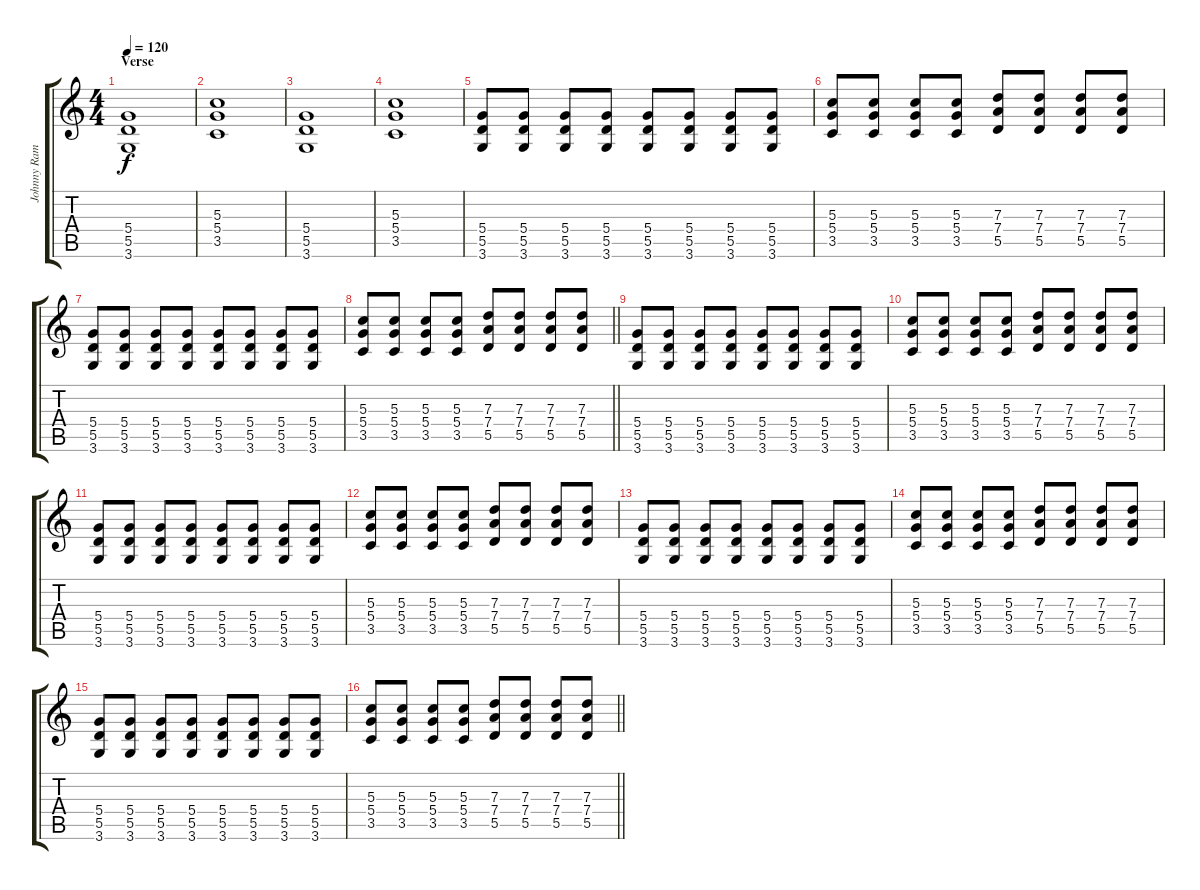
\track ("Johnny Ramone" "Johnny Ram") {instrument distortionguitar}
\staff {score tabs}
\tuning (E4 B3 G3 D3 A2 E2) {hide}
\ts (4 4)
\section ("" "Verse")
\tempo 120
\clef g2
\ks c
(5.4 5.5 3.6).1{dy f} |
(5.3 5.4 3.5).1 |
(5.4 5.5 3.6).1 |
(5.3 5.4 3.5).1 |
(5.4 5.5 3.6).8 (5.4 5.5 3.6).8 (5.4 5.5 3.6).8 (5.4 5.5 3.6).8 (5.4 5.5 3.6).8 (5.4 5.5 3.6).8 (5.4 5.5 3.6).8 (5.4 5.5 3.6).8 |
(5.3 5.4 3.5).8 (5.3 5.4 3.5).8 (5.3 5.4 3.5).8 (5.3 5.4 3.5).8 (7.3 7.4 5.5).8 (7.3 7.4 5.5).8 (7.3 7.4 5.5).8 (7.3 7.4 5.5).8 |
(5.4 5.5 3.6).8 (5.4 5.5 3.6).8 (5.4 5.5 3.6).8 (5.4 5.5 3.6).8 (5.4 5.5 3.6).8 (5.4 5.5 3.6).8 (5.4 5.5 3.6).8 (5.4 5.5 3.6).8 |
\barLineRight lightlight
(5.3 5.4 3.5).8 (5.3 5.4 3.5).8 (5.3 5.4 3.5).8 (5.3 5.4 3.5).8 (7.3 7.4 5.5).8 (7.3 7.4 5.5).8 (7.3 7.4 5.5).8 (7.3 7.4 5.5).8 |
(5.4 5.5 3.6).8 (5.4 5.5 3.6).8 (5.4 5.5 3.6).8 (5.4 5.5 3.6).8 (5.4 5.5 3.6).8 (5.4 5.5 3.6).8 (5.4 5.5 3.6).8 (5.4 5.5 3.6).8 |
(5.3 5.4 3.5).8 (5.3 5.4 3.5).8 (5.3 5.4 3.5).8 (5.3 5.4 3.5).8 (7.3 7.4 5.5).8 (7.3 7.4 5.5).8 (7.3 7.4 5.5).8 (7.3 7.4 5.5).8 |
(5.4 5.5 3.6).8 (5.4 5.5 3.6).8 (5.4 5.5 3.6).8 (5.4 5.5 3.6).8 (5.4 5.5 3.6).8 (5.4 5.5 3.6).8 (5.4 5.5 3.6).8 (5.4 5.5 3.6).8 |
(5.3 5.4 3.5).8 (5.3 5.4 3.5).8 (5.3 5.4 3.5).8 (5.3 5.4 3.5).8 (7.3 7.4 5.5).8 (7.3 7.4 5.5).8 (7.3 7.4 5.5).8 (7.3 7.4 5.5).8 |
(5.4 5.5 3.6).8 (5.4 5.5 3.6).8 (5.4 5.5 3.6).8 (5.4 5.5 3.6).8 (5.4 5.5 3.6).8 (5.4 5.5 3.6).8 (5.4 5.5 3.6).8 (5.4 5.5 3.6).8 |
(5.3 5.4 3.5).8 (5.3 5.4 3.5).8 (5.3 5.4 3.5).8 (5.3 5.4 3.5).8 (7.3 7.4 5.5).8 (7.3 7.4 5.5).8 (7.3 7.4 5.5).8 (7.3 7.4 5.5).8 |
(5.4 5.5 3.6).8 (5.4 5.5 3.6).8 (5.4 5.5 3.6).8 (5.4 5.5 3.6).8 (5.4 5.5 3.6).8 (5.4 5.5 3.6).8 (5.4 5.5 3.6).8 (5.4 5.5 3.6).8 |
\barLineRight lightlight
(5.3 5.4 3.5).8 (5.3 5.4 3.5).8 (5.3 5.4 3.5).8 (5.3 5.4 3.5).8 (7.3 7.4 5.5).8 (7.3 7.4 5.5).8 (7.3 7.4 5.5).8 (7.3 7.4 5.5).8
